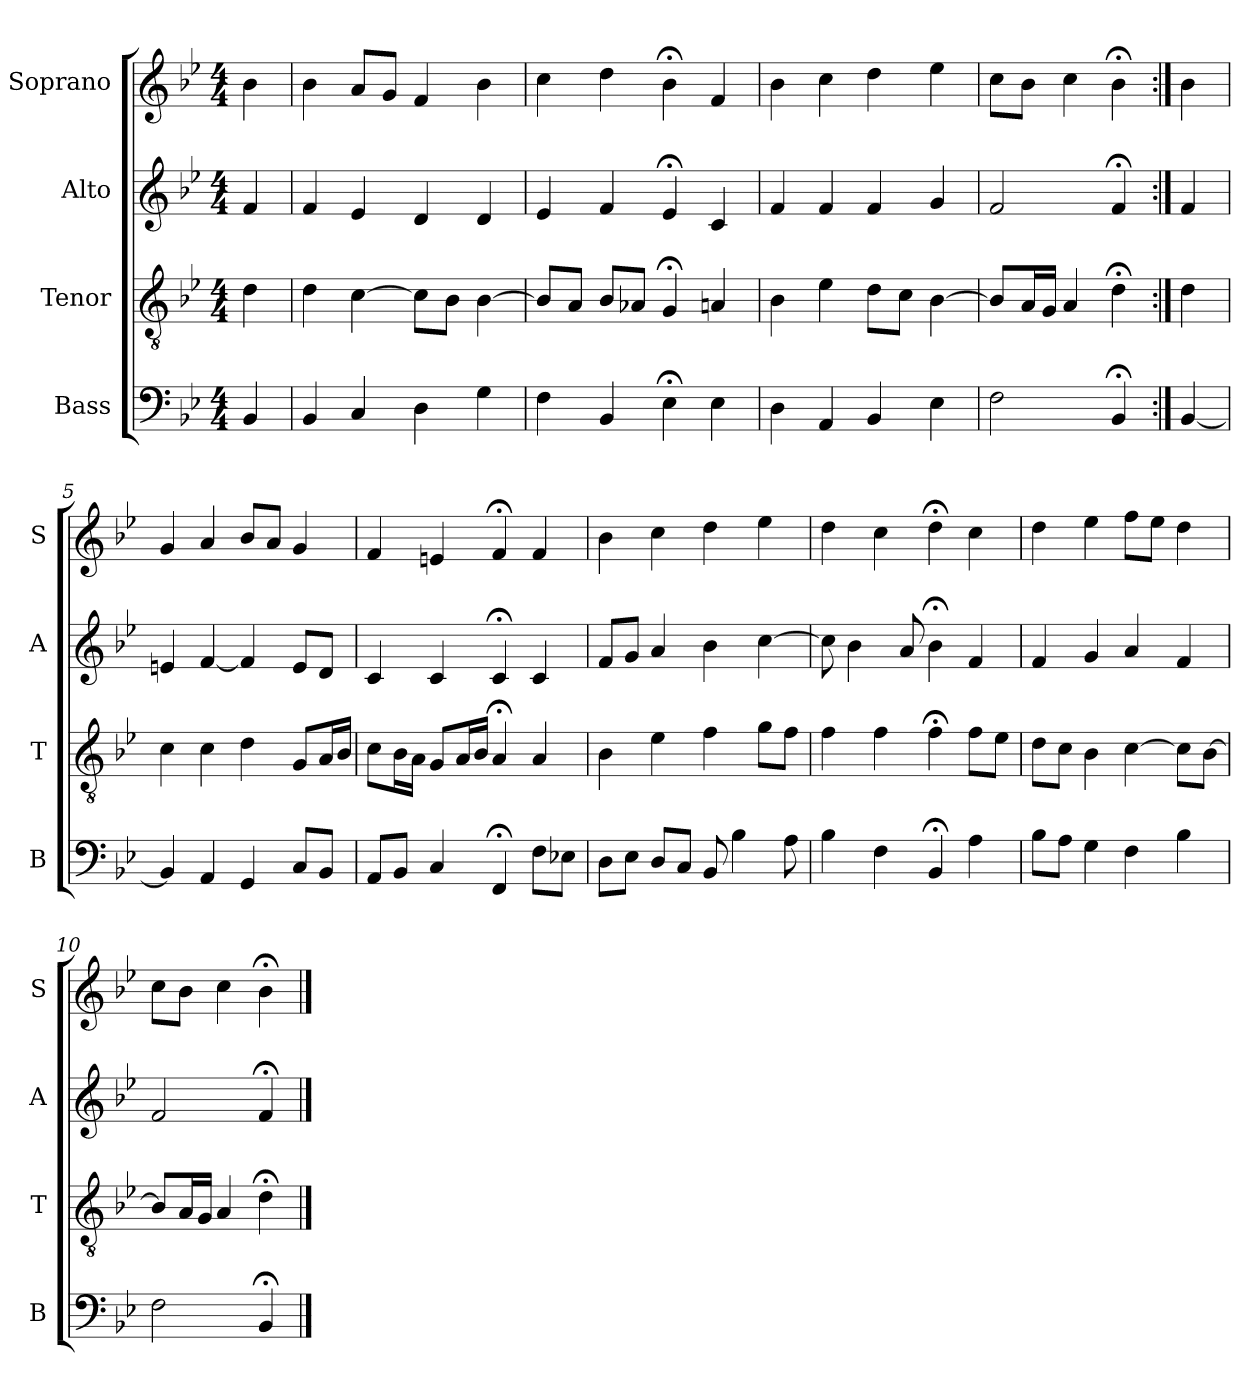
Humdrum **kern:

**kern	**kern	**kern	**kern
*part4	*part3	*part2	*part1
*staff4	*staff3	*staff2	*staff1
*I"Bass	*I"Tenor	*I"Alto	*I"Soprano
*I'B	*I'T	*I'A	*I'S
*clefF4	*clefGv2	*clefG2	*clefG2
*k[b-e-]	*k[b-e-]	*k[b-e-]	*k[b-e-]
*B-:	*B-:	*B-:	*B-:
*M4/4	*M4/4	*M4/4	*M4/4
*MM100	*MM100	*MM100	*MM100
=	=	=	=
4BB-	4d	4f	4b-
=1	=1	=1	=1
4BB-	4d	4f	4b-
4C	[4c	4e-	8aL
.	.	.	8gJ
4D	8cL]	4d	4f
.	8B-J	.	.
4G	[4B-	4d	4b-
=2	=2	=2	=2
4F	8B-L]	4e-	4cc
.	8AJ	.	.
4BB-	8B-L	4f	4dd
.	8A-XJ	.	.
4E-;<	4G;<	4e-;<	4b-;<
4E-	4An	4c	4f
=3	=3	=3	=3
4D	4B-	4f	4b-
4AA	4e-	4f	4cc
4BB-	8dL	4f	4dd
.	8cJ	.	.
4E-	[4B-	4g	4ee-
=4	=4	=4	=4
2F	8B-L]	2f	8ccL
.	16AL	.	8b-J
.	16GJJ	.	.
.	4A	.	4cc
4BB-;<	4d;<	4f;<	4b-;<
=:|!	=:|!	=:|!	=:|!
[4BB-	4d	4f	4b-
=5	=5	=5	=5
4BB-]	4c	4en	4g
4AA	4c	[4f	4a
4GG	4d	4f]	8b-L
.	.	.	8aJ
8CL	8GL	8eL	4g
8BB-J	16AL	8dJ	.
.	16B-JJ	.	.
=6	=6	=6	=6
8AAL	8cL	4c	4f
8BB-J	16B-L	.	.
.	16AJJ	.	.
4C	8GL	4c	4en
.	16AL	.	.
.	16B-JJ	.	.
4FF;<	4A;<	4c;<	4f;<
8FL	4A	4c	4f
8E-XJ	.	.	.
=7	=7	=7	=7
8DL	4B-	8fL	4b-
8E-J	.	8gJ	.
8DL	4e-	4a	4cc
8CJ	.	.	.
8BB-	4f	4b-	4dd
4B-	.	.	.
.	8gL	[4cc	4ee-
8A	8fJ	.	.
=8	=8	=8	=8
4B-	4f	8cc]	4dd
.	.	4b-	.
4F	4f	.	4cc
.	.	8a	.
4BB-;<	4f;<	4b-;<	4dd;<
4A	8fL	4f	4cc
.	8e-J	.	.
=9	=9	=9	=9
8B-L	8dL	4f	4dd
8AJ	8cJ	.	.
4G	4B-	4g	4ee-
4F	[4c	4a	8ffL
.	.	.	8ee-J
4B-	8cL]	4f	4dd
.	[8B-J	.	.
=10	=10	=10	=10
2F	8B-L]	2f	8ccL
.	16AL	.	8b-J
.	16GJJ	.	.
.	4A	.	4cc
4BB-;<	4d;<	4f;<	4b-;<
==	==	==	==
*-	*-	*-	*-
